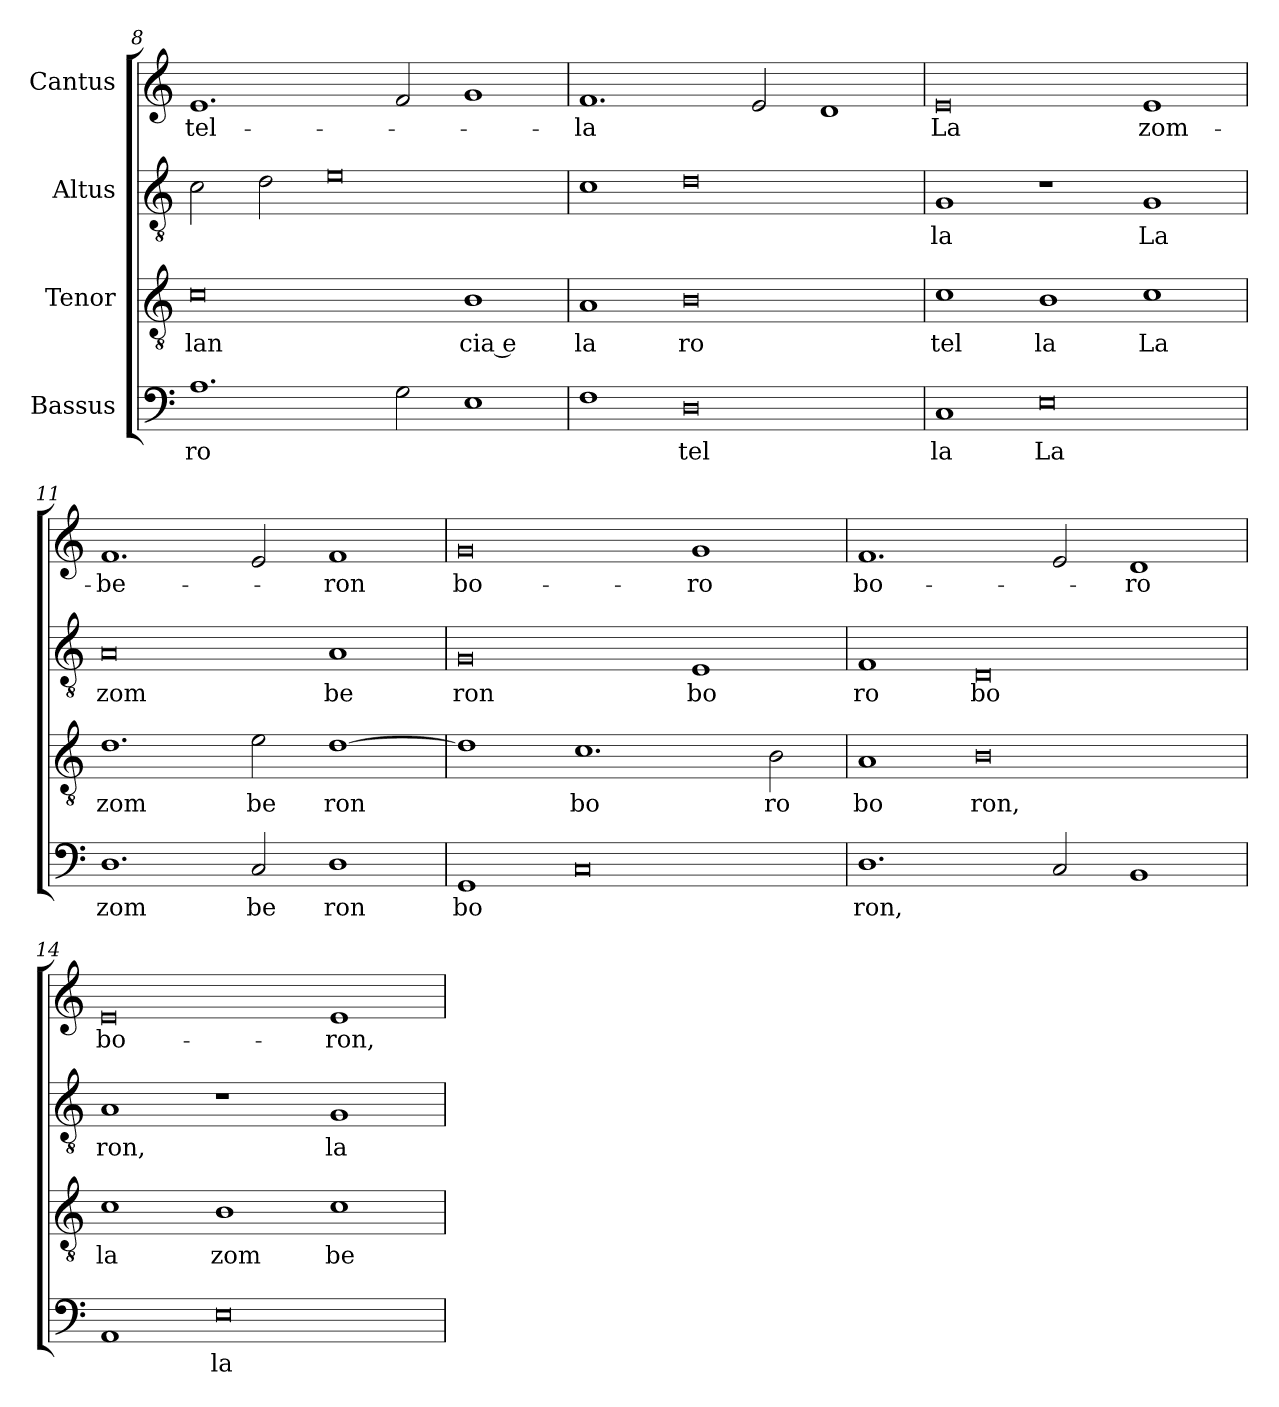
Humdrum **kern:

**kern	**text	**kern	**text	**kern	**text	**kern	**text
*part4	*part4	*part3	*part3	*part2	*part2	*part1	*part1
*staff4	*staff4	*staff3	*staff3	*staff2	*staff2	*staff1	*staff1
*I"Bassus	*	*I"Tenor	*	*I"Altus	*	*I"Cantus	*
!!LO:LB:g=z
*clefF4	*	*clefGv2	*	*clefGv2	*	*clefG2	*
*k[]	*	*k[]	*	*k[]	*	*k[]	*
*C:	*	*C:	*	*C:	*	*C:	*
=8	=8	=8	=8	=8	=8	=8	=8
!	!LO:LY:b	!	!LO:LY:b	!	!	!	!LO:LY:b
1.A	ro	0c	lan	2c\	.	1.e	tel-
.	.	.	.	2d\	.	.	.
.	.	.	.	0e	.	.	.
2G\	.	.	.	.	.	2f/	.
!	!	!	!LO:LY:b:rj	!	!	!	!
1E	.	1B	cia e	.	.	1g	.
=9	=9	=9	=9	=9	=9	=9	=9
!	!	!	!LO:LY:b	!	!	!	!LO:LY:b
1F	.	1A	la	1c	.	1.f	-la
!	!LO:LY:b	!	!LO:LY:b	!	!	!	!
0D	tel	0B	ro	0d	.	.	.
.	.	.	.	.	.	2e/	.
.	.	.	.	.	.	1d	.
=10	=10	=10	=10	=10	=10	=10	=10
!	!LO:LY:b	!	!LO:LY:b	!	!LO:LY:b	!	!LO:LY:b
1C	la	1c	tel	1G	la	0e	La
!	!LO:LY:b	!	!LO:LY:b	!	!	!	!
0E	La	1B	la	1r	.	.	.
!	!	!	!LO:LY:b	!	!LO:LY:b	!	!LO:LY:b
.	.	1c	La	1G	La	1e	zom-
=11	=11	=11	=11	=11	=11	=11	=11
!	!LO:LY:b	!	!LO:LY:b	!	!LO:LY:b	!	!LO:LY:b
1.D	zom	1.d	zom	0A	zom	1.f	-be-
!	!LO:LY:b	!	!LO:LY:b	!	!	!	!
2C/	be	2e\	be	.	.	2e/	.
!	!LO:LY:b	!	!LO:LY:b	!	!LO:LY:b	!	!LO:LY:b
1D	ron	[>1d	ron	1A	be	1f	-ron
=12	=12	=12	=12	=12	=12	=12	=12
!	!LO:LY:b	!	!	!	!LO:LY:b	!	!LO:LY:b
1GG	bo	1d]	.	0G	ron	0g	bo-
!	!	!	!LO:LY:b	!	!	!	!
0C	.	1.c	bo	.	.	.	.
!	!	!	!	!	!LO:LY:b	!	!LO:LY:b
.	.	.	.	1E	bo	1g	-ro
!	!	!	!LO:LY:b	!	!	!	!
.	.	2B\	ro	.	.	.	.
=13	=13	=13	=13	=13	=13	=13	=13
!	!LO:LY:b	!	!LO:LY:b	!	!LO:LY:b	!	!LO:LY:b
1.D	ron,	1A	bo	1F	ro	1.f	bo-
!	!	!	!LO:LY:b	!	!LO:LY:b	!	!
.	.	0B	ron,	0D	bo	.	.
2C/	.	.	.	.	.	2e/	.
!	!	!	!	!	!	!	!LO:LY:b
1BB	.	.	.	.	.	1d	-ro
=14	=14	=14	=14	=14	=14	=14	=14
!	!	!	!LO:LY:b	!	!LO:LY:b	!	!LO:LY:b
1AA	.	1c	la	1A	ron,	0e	bo-
!	!LO:LY:b	!	!LO:LY:b	!	!	!	!
0E	la	1B	zom	1r	.	.	.
!	!	!	!LO:LY:b	!	!LO:LY:b	!	!LO:LY:b
.	.	1c	be	1G	la	1e	-ron,
=	=	=	=	=	=	=	=
*-	*-	*-	*-	*-	*-	*-	*-
